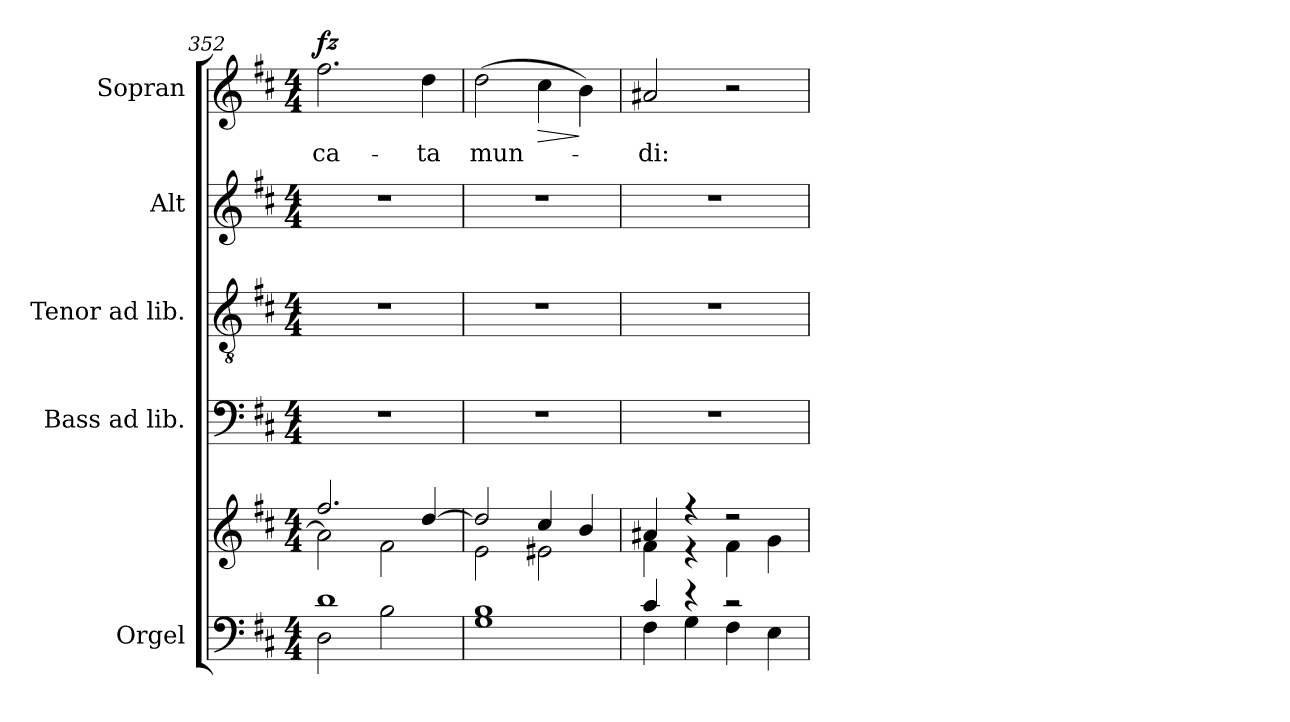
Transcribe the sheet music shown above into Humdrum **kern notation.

**kern	**kern	**kern	**kern	**kern	**kern	**text	**dynam
*part5	*part5	*part4	*part3	*part2	*part1	*part1	*part1
*staff6	*staff5	*staff4	*staff3	*staff2	*staff1	*staff1	*staff1
*I"Orgel	*	*I"Bass ad lib.	*I"Tenor ad lib.	*I"Alt	*I"Sopran	*	*
*I'Org.	*	*I'B.	*I'T.	*I'A.	*I'S.	*	*
!!LO:PB:g=z
*clefF4	*clefG2	*clefF4	*clefGv2	*clefG2	*clefG2	*	*
*k[f#c#]	*k[f#c#]	*k[f#c#]	*k[f#c#]	*k[f#c#]	*k[f#c#]	*	*
*D:	*D:	*D:	*D:	*D:	*D:	*	*
*M4/4	*M4/4	*M4/4	*M4/4	*M4/4	*M4/4	*	*
=352	=352	=352	=352	=352	=352	=352	=352
*^	*^	*	*	*	*	*	*
!	!	!	!	!	!	!	!	!LO:LY:b	!LO:DY:a
1d	2D\	2.ff#/	2a\]	1r	1r	1r	2.ff#\	-ca-	fz
.	2B\	.	2f#\	.	.	.	.	.	.
!	!	!	!	!	!	!	!	!LO:LY:b	!
.	.	[>4dd/	.	.	.	.	4dd\	-ta	.
=353	=353	=353	=353	=353	=353	=353	=353	=353	=353
!	!	!	!	!	!	!	!	!LO:LY:b	!
1B	1G	2dd/]	2e\	1r	1r	1r	(>2dd\	mun-	.
!	!	!	!	!	!	!	!	!	!LO:HP:b
.	.	4cc#/	2e#X\	.	.	.	4cc#\	.	>
.	.	4b/	.	.	.	.	4b\)	.	]
=354	=354	=354	=354	=354	=354	=354	=354	=354	=354
!	!	!	!	!	!	!	!	!LO:LY:b	!
4c#/	4F#\	4a#X/	4f#\	1r	1r	1r	2a#X/	-di:	.
4re	4G\	4r	4r	.	.	.	.	.	.
2rc	4F#\	2rdd	4f#\	.	.	.	2r	.	.
.	4E\	.	4g\	.	.	.	.	.	.
*v	*v	*	*	*	*	*	*	*	*
*	*v	*v	*	*	*	*	*	*
=	=	=	=	=	=	=	=
*-	*-	*-	*-	*-	*-	*-	*-
